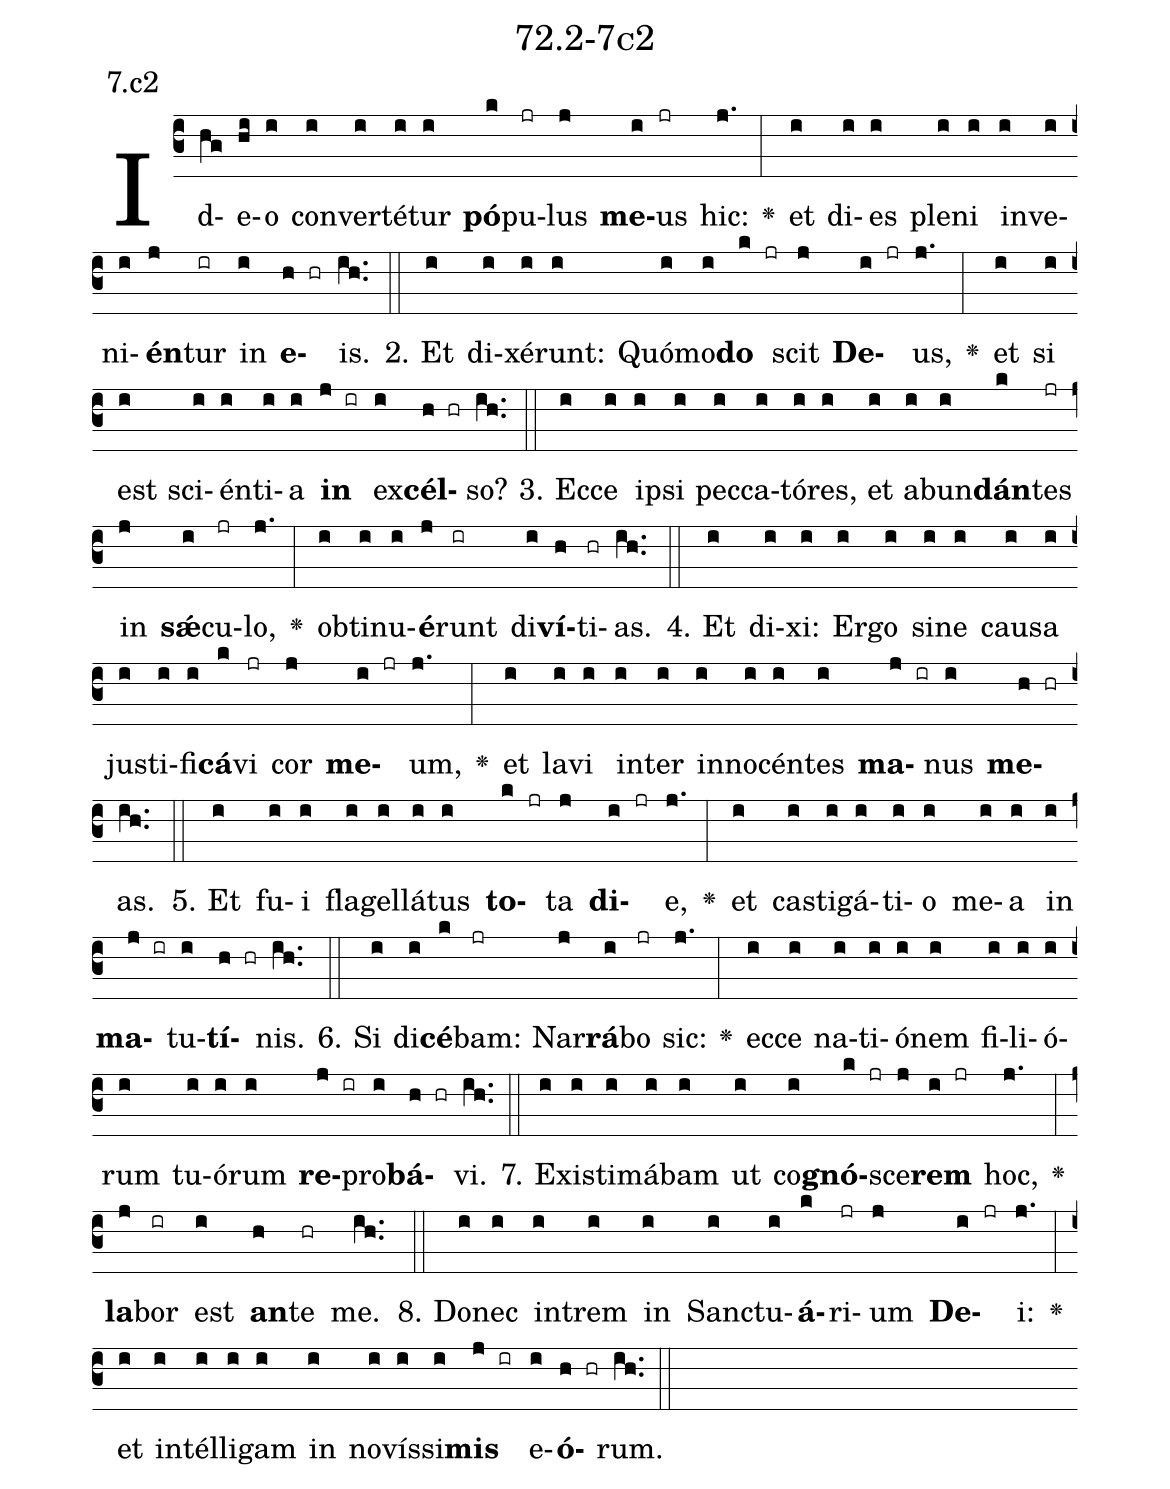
name: 72.2-7c2;
annotation: 7.c2;
%%
(c3)Id(hg)e(hi)o(i) con(i)ver(i)té(i)tur(i) <b>pó</b>(k)pu(jr)lus(j) <b>me</b>(i)us(jr) hic:(j.) <v>\greheightstar</v>(:) et(i) di(i)es(i) ple(i)ni(i) in(i)ve(i)ni(i)<b>én</b>(j)tur(ir) in(i) <b>e</b>(h hr)is.(ih..) (::)
2. Et(i) di(i)xé(i)runt:(i) Quó(i)mo(i)<b>do</b>(k jr) scit(j) <b>De</b>(i jr)us,(j.) <v>\greheightstar</v>(:) et(i) si(i) est(i) sci(i)én(i)ti(i)a(i) <b>in</b>(j ir) ex(i)<b>cél</b>(h hr)so?(ih..) (::)
3. Ec(i)ce(i) ip(i)si(i) pec(i)ca(i)tó(i)res,(i) et(i) ab(i)un(i)<b>dán</b>(k)tes(jr) in(j) <b>sǽ</b>(i)cu(jr)lo,(j.) <v>\greheightstar</v>(:) ob(i)ti(i)nu(i)<b>é</b>(j)runt(ir) di(i)<b>ví</b>(h)ti(hr)as.(ih..) (::)
4. Et(i) di(i)xi:(i) Er(i)go(i) si(i)ne(i) cau(i)sa(i) jus(i)ti(i)fi(i)<b>cá</b>(k)vi(jr) cor(j) <b>me</b>(i jr)um,(j.) <v>\greheightstar</v>(:) et(i) la(i)vi(i) in(i)ter(i) in(i)no(i)cén(i)tes(i) <b>ma</b>(j ir)nus(i) <b>me</b>(h hr)as.(ih..) (::)
5. Et(i) fu(i)i(i) fla(i)gel(i)lá(i)tus(i) <b>to</b>(k jr)ta(j) <b>di</b>(i jr)e,(j.) <v>\greheightstar</v>(:) et(i) cas(i)ti(i)gá(i)ti(i)o(i) me(i)a(i) in(i) <b>ma</b>(j ir)tu(i)<b>tí</b>(h hr)nis.(ih..) (::)
6. Si(i) di(i)<b>cé</b>(k)bam:(jr) Nar(j)<b>rá</b>(i)bo(jr) sic:(j.) <v>\greheightstar</v>(:) ec(i)ce(i) na(i)ti(i)ó(i)nem(i) fi(i)li(i)ó(i)rum(i) tu(i)ó(i)rum(i) <b>re</b>(j ir)pro(i)<b>bá</b>(h hr)vi.(ih..) (::)
7. Ex(i)is(i)ti(i)má(i)bam(i) ut(i) co(i)<b>gnó</b>(k jr)sce(j)<b>rem</b>(i jr) hoc,(j.) <v>\greheightstar</v>(:) <b>la</b>(j)bor(ir) est(i) <b>an</b>(h)te(hr) me.(ih..) (::)
8. Do(i)nec(i) in(i)trem(i) in(i) Sanc(i)tu(i)<b>á</b>(k)ri(jr)um(j) <b>De</b>(i jr)i:(j.) <v>\greheightstar</v>(:) et(i) in(i)tél(i)li(i)gam(i) in(i) no(i)vís(i)si(i)<b>mis</b>(j ir) e(i)<b>ó</b>(h hr)rum.(ih..) (::)
